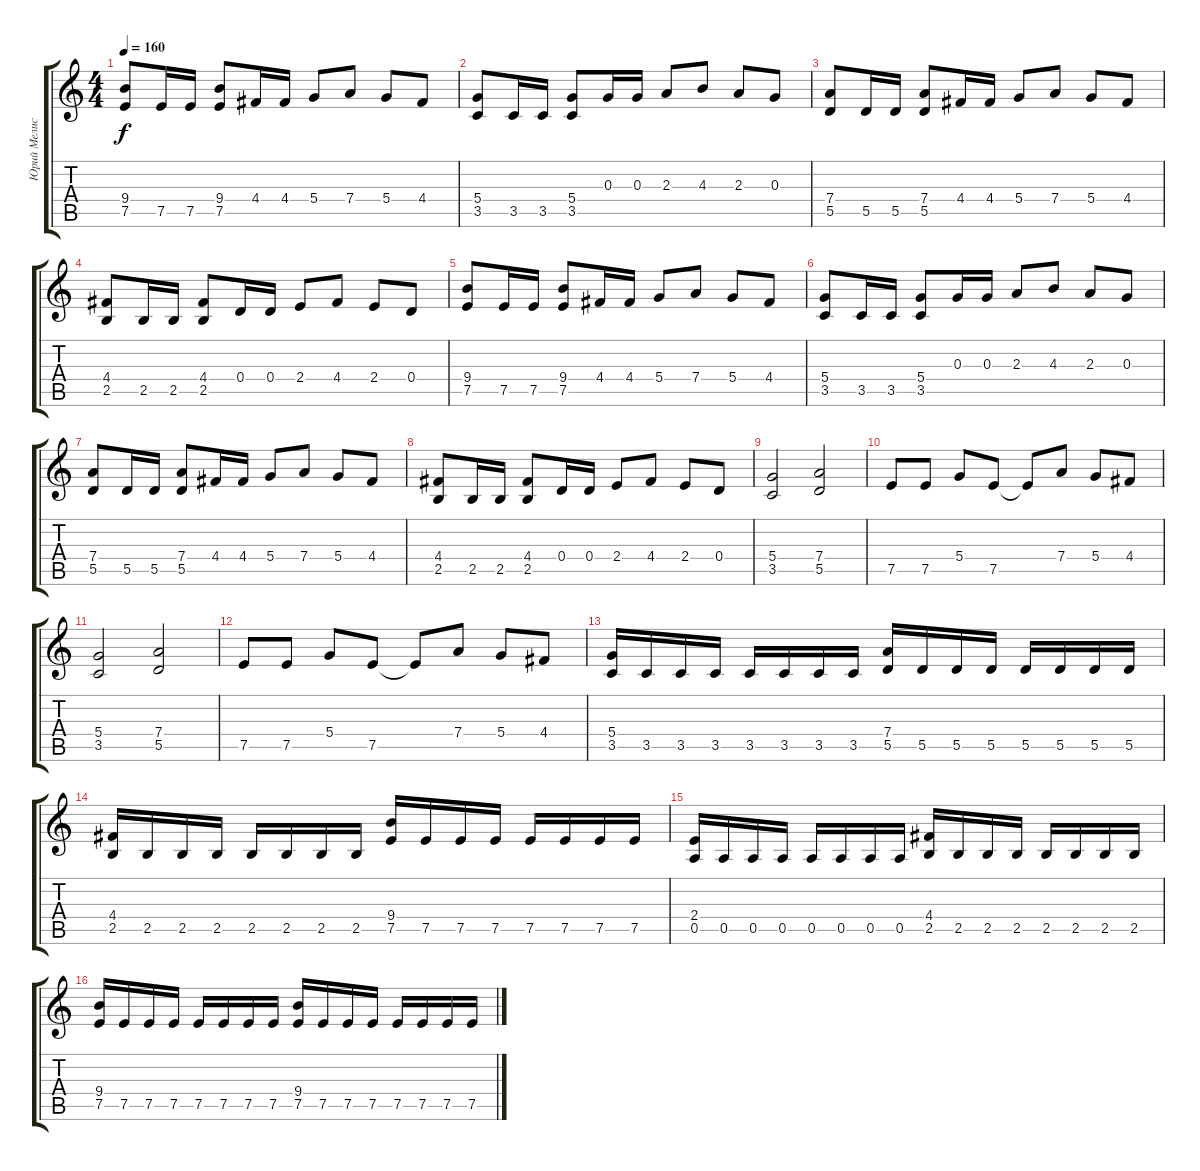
\track ("Юрий Мелисов" "Юрий Мелис") {instrument distortionguitar}
\staff {score tabs}
\tuning (E4 B3 G3 D3 A2 E2) {hide}
\ts (4 4)
\tempo 160
\clef g2
\ks c
(9.4 7.5).8{dy f} 7.5.16 7.5.16 (9.4 7.5).8 4.4.16 4.4.16 5.4.8 7.4.8 5.4.8 4.4.8 |
(5.4 3.5).8 3.5.16 3.5.16 (5.4 3.5).8 0.3.16 0.3.16 2.3.8 4.3.8 2.3.8 0.3.8 |
(7.4 5.5).8 5.5.16 5.5.16 (7.4 5.5).8 4.4.16 4.4.16 5.4.8 7.4.8 5.4.8 4.4.8 |
(4.4 2.5).8 2.5.16 2.5.16 (4.4 2.5).8 0.4.16 0.4.16 2.4.8 4.4.8 2.4.8 0.4.8 |
(9.4 7.5).8 7.5.16 7.5.16 (9.4 7.5).8 4.4.16 4.4.16 5.4.8 7.4.8 5.4.8 4.4.8 |
(5.4 3.5).8 3.5.16 3.5.16 (5.4 3.5).8 0.3.16 0.3.16 2.3.8 4.3.8 2.3.8 0.3.8 |
(7.4 5.5).8 5.5.16 5.5.16 (7.4 5.5).8 4.4.16 4.4.16 5.4.8 7.4.8 5.4.8 4.4.8 |
(4.4 2.5).8 2.5.16 2.5.16 (4.4 2.5).8 0.4.16 0.4.16 2.4.8 4.4.8 2.4.8 0.4.8 |
(5.4 3.5).2 (7.4 5.5).2 |
7.5.8 7.5.8 5.4.8 7.5.8 7.5{t}.8 7.4.8 5.4.8 4.4.8 |
(5.4 3.5).2 (7.4 5.5).2 |
7.5.8 7.5.8 5.4.8 7.5.8 7.5{t}.8 7.4.8 5.4.8 4.4.8 |
(5.4 3.5).16 3.5.16 3.5.16 3.5.16 3.5.16 3.5.16 3.5.16 3.5.16 (7.4 5.5).16 5.5.16 5.5.16 5.5.16 5.5.16 5.5.16 5.5.16 5.5.16 |
(4.4 2.5).16 2.5.16 2.5.16 2.5.16 2.5.16 2.5.16 2.5.16 2.5.16 (9.4 7.5).16 7.5.16 7.5.16 7.5.16 7.5.16 7.5.16 7.5.16 7.5.16 |
(2.4 0.5).16 0.5.16 0.5.16 0.5.16 0.5.16 0.5.16 0.5.16 0.5.16 (4.4 2.5).16 2.5.16 2.5.16 2.5.16 2.5.16 2.5.16 2.5.16 2.5.16 |
(9.4 7.5).16 7.5.16 7.5.16 7.5.16 7.5.16 7.5.16 7.5.16 7.5.16 (9.4 7.5).16 7.5.16 7.5.16 7.5.16 7.5.16 7.5.16 7.5.16 7.5.16
